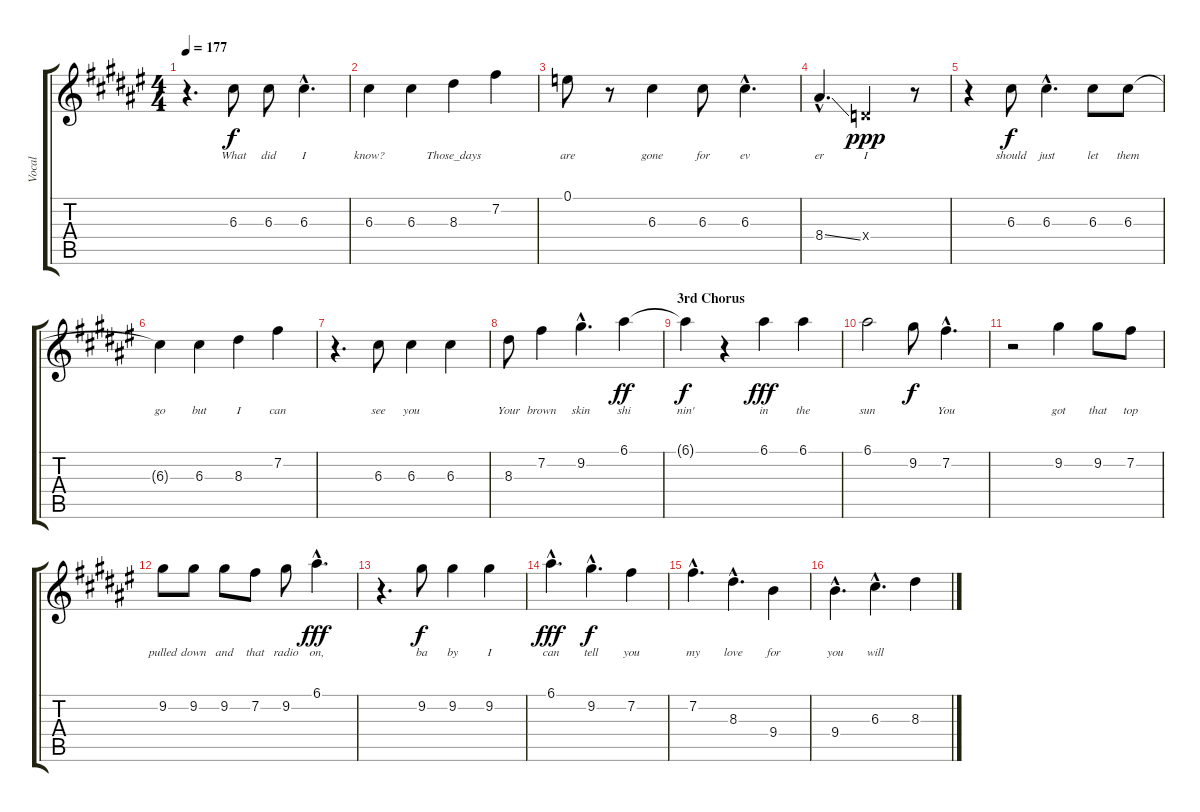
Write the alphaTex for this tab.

\track ("Vocal" "Vocal") {instrument electricguitarjazz}
\staff {score tabs}
\tuning (E4 B3 G3 D3 A2 E2) {hide}
\ts (4 4)
\tempo 177
\clef g2
\ks d#minor
r.4{d dy ppp} 6.3.8{lyrics (0 "What") lyrics (1 "") lyrics (2 "") lyrics (3 "") lyrics (4 "") dy f} 6.3.8{lyrics (0 "did") lyrics (1 "") lyrics (2 "") lyrics (3 "") lyrics (4 "")} 6.3{hac}.4{d lyrics (0 "I") lyrics (1 "") lyrics (2 "") lyrics (3 "") lyrics (4 "")} |
6.3.4{lyrics (0 "know?") lyrics (1 "") lyrics (2 "") lyrics (3 "") lyrics (4 "")} 6.3.4{lyrics (0 "") lyrics (1 "") lyrics (2 "") lyrics (3 "") lyrics (4 "")} 8.3.4{lyrics (0 "Those_days") lyrics (1 "") lyrics (2 "") lyrics (3 "") lyrics (4 "")} 7.2.4{lyrics (0 "") lyrics (1 "") lyrics (2 "") lyrics (3 "") lyrics (4 "")} |
0.1.8{lyrics (0 "are") lyrics (1 "") lyrics (2 "") lyrics (3 "") lyrics (4 "")} r.8 6.3.4{lyrics (0 "gone") lyrics (1 "") lyrics (2 "") lyrics (3 "") lyrics (4 "")} 6.3.8{lyrics (0 "for") lyrics (1 "") lyrics (2 "") lyrics (3 "") lyrics (4 "")} 6.3{hac}.4{d lyrics (0 "ev") lyrics (1 "") lyrics (2 "") lyrics (3 "") lyrics (4 "")} |
8.4{ss hac}.4{d lyrics (0 "er") lyrics (1 "") lyrics (2 "") lyrics (3 "") lyrics (4 "")} 0.4{x}.2{lyrics (0 "I") lyrics (1 "") lyrics (2 "") lyrics (3 "") lyrics (4 "") dy ppp} r.8 |
r.4 6.3.8{lyrics (0 "should") lyrics (1 "") lyrics (2 "") lyrics (3 "") lyrics (4 "") dy f} 6.3{hac}.4{d lyrics (0 "just") lyrics (1 "") lyrics (2 "") lyrics (3 "") lyrics (4 "")} 6.3.8{lyrics (0 "let") lyrics (1 "") lyrics (2 "") lyrics (3 "") lyrics (4 "")} 6.3.8{lyrics (0 "them") lyrics (1 "") lyrics (2 "") lyrics (3 "") lyrics (4 "")} |
6.3{t}.4{lyrics (0 "go") lyrics (1 "") lyrics (2 "") lyrics (3 "") lyrics (4 "")} 6.3.4{lyrics (0 "but") lyrics (1 "") lyrics (2 "") lyrics (3 "") lyrics (4 "")} 8.3.4{lyrics (0 "I") lyrics (1 "") lyrics (2 "") lyrics (3 "") lyrics (4 "")} 7.2.4{lyrics (0 "can") lyrics (1 "") lyrics (2 "") lyrics (3 "") lyrics (4 "")} |
r.4{d} 6.3.8{lyrics (0 "see") lyrics (1 "") lyrics (2 "") lyrics (3 "") lyrics (4 "")} 6.3.4{lyrics (0 "you") lyrics (1 "") lyrics (2 "") lyrics (3 "") lyrics (4 "")} 6.3.4{lyrics (0 "") lyrics (1 "") lyrics (2 "") lyrics (3 "") lyrics (4 "")} |
8.3.8{lyrics (0 "Your") lyrics (1 "") lyrics (2 "") lyrics (3 "") lyrics (4 "")} 7.2.4{lyrics (0 "brown") lyrics (1 "") lyrics (2 "") lyrics (3 "") lyrics (4 "")} 9.2{hac}.4{d lyrics (0 "skin") lyrics (1 "") lyrics (2 "") lyrics (3 "") lyrics (4 "")} 6.1.4{lyrics (0 "shi") lyrics (1 "") lyrics (2 "") lyrics (3 "") lyrics (4 "") dy ff} |
\section ("" "3rd Chorus")
6.1{t}.4{lyrics (0 "nin'") lyrics (1 "") lyrics (2 "") lyrics (3 "") lyrics (4 "") dy f} r.4 6.1.4{lyrics (0 "in") lyrics (1 "") lyrics (2 "") lyrics (3 "") lyrics (4 "") dy fff} 6.1.4{lyrics (0 "the") lyrics (1 "") lyrics (2 "") lyrics (3 "") lyrics (4 "")} |
6.1.2{lyrics (0 "sun") lyrics (1 "") lyrics (2 "") lyrics (3 "") lyrics (4 "")} 9.2.8{lyrics (0 "") lyrics (1 "") lyrics (2 "") lyrics (3 "") lyrics (4 "") dy f} 7.2{hac}.4{d lyrics (0 "You") lyrics (1 "") lyrics (2 "") lyrics (3 "") lyrics (4 "")} |
r.2 9.2.4{lyrics (0 "got") lyrics (1 "") lyrics (2 "") lyrics (3 "") lyrics (4 "")} 9.2.8{lyrics (0 "that") lyrics (1 "") lyrics (2 "") lyrics (3 "") lyrics (4 "")} 7.2.8{lyrics (0 "top") lyrics (1 "") lyrics (2 "") lyrics (3 "") lyrics (4 "")} |
9.2.8{lyrics (0 "pulled") lyrics (1 "") lyrics (2 "") lyrics (3 "") lyrics (4 "")} 9.2.8{lyrics (0 "down") lyrics (1 "") lyrics (2 "") lyrics (3 "") lyrics (4 "")} 9.2.8{lyrics (0 "and") lyrics (1 "") lyrics (2 "") lyrics (3 "") lyrics (4 "")} 7.2.8{lyrics (0 "that") lyrics (1 "") lyrics (2 "") lyrics (3 "") lyrics (4 "")} 9.2.8{lyrics (0 "radio") lyrics (1 "") lyrics (2 "") lyrics (3 "") lyrics (4 "")} 6.1{hac}.4{d lyrics (0 "on,") lyrics (1 "") lyrics (2 "") lyrics (3 "") lyrics (4 "") dy fff} |
r.4{d} 9.2.8{lyrics (0 "ba") lyrics (1 "") lyrics (2 "") lyrics (3 "") lyrics (4 "") dy f} 9.2.4{lyrics (0 "by") lyrics (1 "") lyrics (2 "") lyrics (3 "") lyrics (4 "")} 9.2.4{lyrics (0 "I") lyrics (1 "") lyrics (2 "") lyrics (3 "") lyrics (4 "")} |
6.1{hac}.4{d lyrics (0 "can") lyrics (1 "") lyrics (2 "") lyrics (3 "") lyrics (4 "") dy fff} 9.2{hac}.4{d lyrics (0 "tell") lyrics (1 "") lyrics (2 "") lyrics (3 "") lyrics (4 "") dy f} 7.2.4{lyrics (0 "you") lyrics (1 "") lyrics (2 "") lyrics (3 "") lyrics (4 "")} |
7.2{hac}.4{d lyrics (0 "my") lyrics (1 "") lyrics (2 "") lyrics (3 "") lyrics (4 "")} 8.3{hac}.4{d lyrics (0 "love") lyrics (1 "") lyrics (2 "") lyrics (3 "") lyrics (4 "")} 9.4.4{lyrics (0 "for") lyrics (1 "") lyrics (2 "") lyrics (3 "") lyrics (4 "")} |
9.4{hac}.4{d lyrics (0 "you") lyrics (1 "") lyrics (2 "") lyrics (3 "") lyrics (4 "")} 6.3{hac}.4{d lyrics (0 "will") lyrics (1 "") lyrics (2 "") lyrics (3 "") lyrics (4 "")} 8.3.4{lyrics (0 "") lyrics (1 "") lyrics (2 "") lyrics (3 "") lyrics (4 "")}
